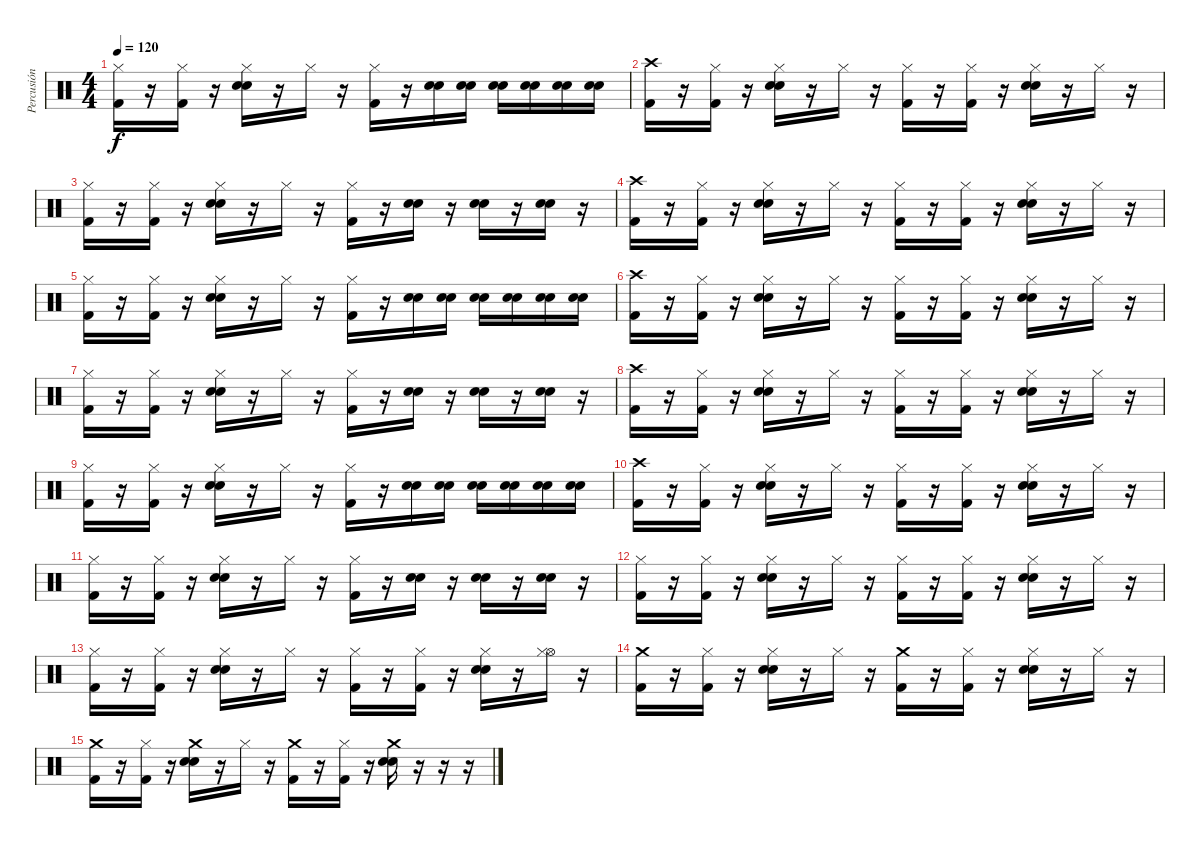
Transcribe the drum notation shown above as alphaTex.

\track ("Percusión" "Percusión") {instrument percussion}
\staff {score}
\articulation defaults
\ts (4 4)
\tempo 120
\clef neutral
\ks c
("Hi-Hat (closed)" "Kick (hit) 2").16{dy f} r.16 ("Hi-Hat (closed)" "Kick (hit) 2").16 r.16 ("Hi-Hat (closed)" "Electric Snare (hit)" "Snare (hit) 2").16 r.16 "Hi-Hat (closed)".16 r.16 ("Hi-Hat (closed)" "Kick (hit) 2").16 r.16 ("Electric Snare (hit)" "Snare (hit) 2").16 ("Electric Snare (hit)" "Snare (hit) 2").16 ("Electric Snare (hit)" "Snare (hit) 2").16 ("Electric Snare (hit)" "Snare (hit) 2").16 ("Electric Snare (hit)" "Snare (hit) 2").16 ("Electric Snare (hit)" "Snare (hit) 2").16 |
("Crash high (hit)" "Kick (hit) 2").16 r.16 ("Hi-Hat (closed)" "Kick (hit) 2").16 r.16 ("Hi-Hat (closed)" "Electric Snare (hit)" "Snare (hit) 2").16 r.16 "Hi-Hat (closed)".16 r.16 ("Hi-Hat (closed)" "Kick (hit) 2").16 r.16 ("Hi-Hat (closed)" "Kick (hit) 2").16 r.16 ("Hi-Hat (closed)" "Electric Snare (hit)" "Snare (hit) 2").16 r.16 "Hi-Hat (closed)".16 r.16 |
("Hi-Hat (closed)" "Kick (hit) 2").16 r.16 ("Hi-Hat (closed)" "Kick (hit) 2").16 r.16 ("Hi-Hat (closed)" "Electric Snare (hit)" "Snare (hit) 2").16 r.16 "Hi-Hat (closed)".16 r.16 ("Hi-Hat (closed)" "Kick (hit) 2").16 r.16 ("Electric Snare (hit)" "Snare (hit) 2").16 r.16 ("Electric Snare (hit)" "Snare (hit) 2").16 r.16 ("Electric Snare (hit)" "Snare (hit) 2").16 r.16 |
("Crash high (hit)" "Kick (hit) 2").16 r.16 ("Hi-Hat (closed)" "Kick (hit) 2").16 r.16 ("Hi-Hat (closed)" "Electric Snare (hit)" "Snare (hit) 2").16 r.16 "Hi-Hat (closed)".16 r.16 ("Hi-Hat (closed)" "Kick (hit) 2").16 r.16 ("Hi-Hat (closed)" "Kick (hit) 2").16 r.16 ("Hi-Hat (closed)" "Electric Snare (hit)" "Snare (hit) 2").16 r.16 "Hi-Hat (closed)".16 r.16 |
("Hi-Hat (closed)" "Kick (hit) 2").16 r.16 ("Hi-Hat (closed)" "Kick (hit) 2").16 r.16 ("Hi-Hat (closed)" "Electric Snare (hit)" "Snare (hit) 2").16 r.16 "Hi-Hat (closed)".16 r.16 ("Hi-Hat (closed)" "Kick (hit) 2").16 r.16 ("Electric Snare (hit)" "Snare (hit) 2").16 ("Electric Snare (hit)" "Snare (hit) 2").16 ("Electric Snare (hit)" "Snare (hit) 2").16 ("Electric Snare (hit)" "Snare (hit) 2").16 ("Electric Snare (hit)" "Snare (hit) 2").16 ("Electric Snare (hit)" "Snare (hit) 2").16 |
("Crash high (hit)" "Kick (hit) 2").16 r.16 ("Hi-Hat (closed)" "Kick (hit) 2").16 r.16 ("Hi-Hat (closed)" "Electric Snare (hit)" "Snare (hit) 2").16 r.16 "Hi-Hat (closed)".16 r.16 ("Hi-Hat (closed)" "Kick (hit) 2").16 r.16 ("Hi-Hat (closed)" "Kick (hit) 2").16 r.16 ("Hi-Hat (closed)" "Electric Snare (hit)" "Snare (hit) 2").16 r.16 "Hi-Hat (closed)".16 r.16 |
("Hi-Hat (closed)" "Kick (hit) 2").16 r.16 ("Hi-Hat (closed)" "Kick (hit) 2").16 r.16 ("Hi-Hat (closed)" "Electric Snare (hit)" "Snare (hit) 2").16 r.16 "Hi-Hat (closed)".16 r.16 ("Hi-Hat (closed)" "Kick (hit) 2").16 r.16 ("Electric Snare (hit)" "Snare (hit) 2").16 r.16 ("Electric Snare (hit)" "Snare (hit) 2").16 r.16 ("Electric Snare (hit)" "Snare (hit) 2").16 r.16 |
("Crash high (hit)" "Kick (hit) 2").16 r.16 ("Hi-Hat (closed)" "Kick (hit) 2").16 r.16 ("Hi-Hat (closed)" "Electric Snare (hit)" "Snare (hit) 2").16 r.16 "Hi-Hat (closed)".16 r.16 ("Hi-Hat (closed)" "Kick (hit) 2").16 r.16 ("Hi-Hat (closed)" "Kick (hit) 2").16 r.16 ("Hi-Hat (closed)" "Electric Snare (hit)" "Snare (hit) 2").16 r.16 "Hi-Hat (closed)".16 r.16 |
("Hi-Hat (closed)" "Kick (hit) 2").16 r.16 ("Hi-Hat (closed)" "Kick (hit) 2").16 r.16 ("Hi-Hat (closed)" "Electric Snare (hit)" "Snare (hit) 2").16 r.16 "Hi-Hat (closed)".16 r.16 ("Hi-Hat (closed)" "Kick (hit) 2").16 r.16 ("Electric Snare (hit)" "Snare (hit) 2").16 ("Electric Snare (hit)" "Snare (hit) 2").16 ("Electric Snare (hit)" "Snare (hit) 2").16 ("Electric Snare (hit)" "Snare (hit) 2").16 ("Electric Snare (hit)" "Snare (hit) 2").16 ("Electric Snare (hit)" "Snare (hit) 2").16 |
("Crash high (hit)" "Kick (hit) 2").16 r.16 ("Hi-Hat (closed)" "Kick (hit) 2").16 r.16 ("Hi-Hat (closed)" "Electric Snare (hit)" "Snare (hit) 2").16 r.16 "Hi-Hat (closed)".16 r.16 ("Hi-Hat (closed)" "Kick (hit) 2").16 r.16 ("Hi-Hat (closed)" "Kick (hit) 2").16 r.16 ("Hi-Hat (closed)" "Electric Snare (hit)" "Snare (hit) 2").16 r.16 "Hi-Hat (closed)".16 r.16 |
("Hi-Hat (closed)" "Kick (hit) 2").16 r.16 ("Hi-Hat (closed)" "Kick (hit) 2").16 r.16 ("Hi-Hat (closed)" "Electric Snare (hit)" "Snare (hit) 2").16 r.16 "Hi-Hat (closed)".16 r.16 ("Hi-Hat (closed)" "Kick (hit) 2").16 r.16 ("Electric Snare (hit)" "Snare (hit) 2").16 r.16 ("Electric Snare (hit)" "Snare (hit) 2").16 r.16 ("Electric Snare (hit)" "Snare (hit) 2").16 r.16 |
("Hi-Hat (closed)" "Kick (hit) 2").16 r.16 ("Hi-Hat (closed)" "Kick (hit) 2").16 r.16 ("Hi-Hat (closed)" "Electric Snare (hit)" "Snare (hit) 2").16 r.16 "Hi-Hat (closed)".16 r.16 ("Hi-Hat (closed)" "Kick (hit) 2").16 r.16 ("Hi-Hat (closed)" "Kick (hit) 2").16 r.16 ("Hi-Hat (closed)" "Electric Snare (hit)" "Snare (hit) 2").16 r.16 "Hi-Hat (closed)".16 r.16 |
("Hi-Hat (closed)" "Kick (hit) 2").16 r.16 ("Hi-Hat (closed)" "Kick (hit) 2").16 r.16 ("Hi-Hat (closed)" "Electric Snare (hit)" "Snare (hit) 2").16 r.16 "Hi-Hat (closed)".16 r.16 ("Hi-Hat (closed)" "Kick (hit) 2").16 r.16 ("Hi-Hat (closed)" "Kick (hit) 2").16 r.16 ("Hi-Hat (closed)" "Electric Snare (hit)" "Snare (hit) 2").16 r.16 ("Hi-Hat (open)" "Hi-Hat (closed)").16 r.16 |
("Crash medium (hit)" "Kick (hit) 2").16 r.16 ("Hi-Hat (closed)" "Kick (hit) 2").16 r.16 ("Hi-Hat (closed)" "Electric Snare (hit)" "Snare (hit) 2").16 r.16 "Hi-Hat (closed)".16 r.16 ("Crash medium (hit)" "Kick (hit) 2").16 r.16 ("Hi-Hat (closed)" "Kick (hit) 2").16 r.16 ("Hi-Hat (closed)" "Electric Snare (hit)" "Snare (hit) 2").16 r.16 "Hi-Hat (closed)".16 r.16 |
("Crash medium (hit)" "Kick (hit) 2").16 r.16 ("Hi-Hat (closed)" "Kick (hit) 2").16 r.16 ("Crash medium (hit)" "Electric Snare (hit)" "Snare (hit) 2").16 r.16 "Hi-Hat (closed)".16 r.16 ("Crash medium (hit)" "Kick (hit) 2").16 r.16 ("Hi-Hat (closed)" "Kick (hit) 2").16 r.16 ("Crash medium (hit)" "Electric Snare (hit)" "Snare (hit) 2").16 r.16 r.16 r.16
